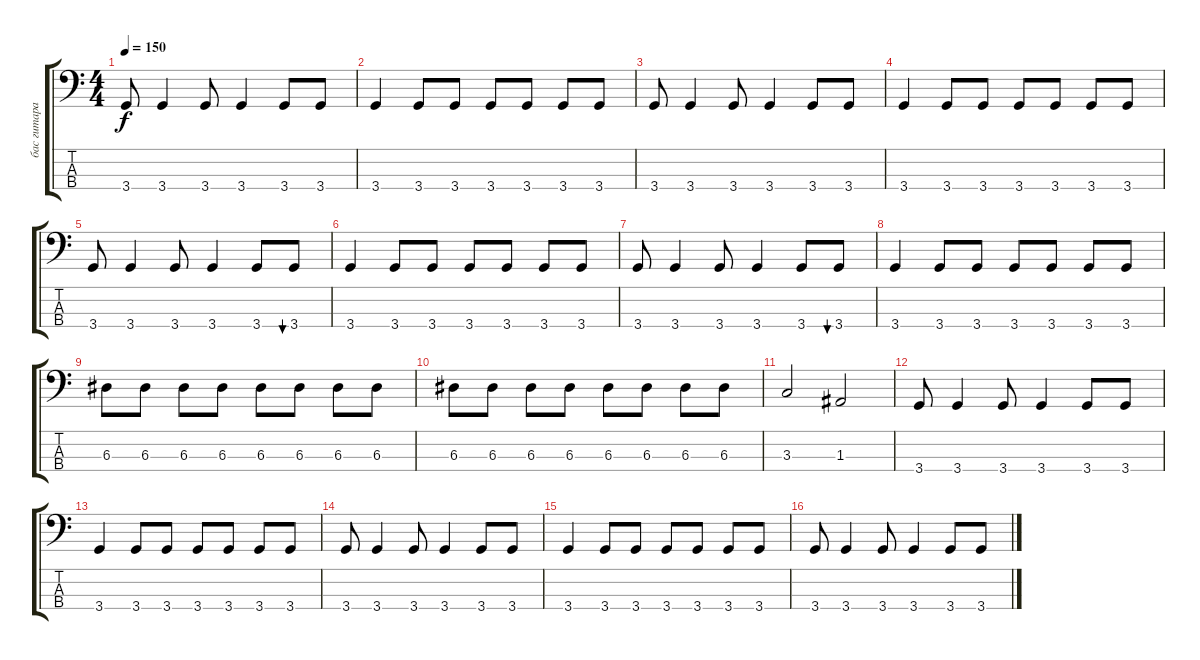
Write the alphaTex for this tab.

\track ("бас гитара" "бас гитара") {instrument electricbassfinger}
\staff {score tabs}
\tuning (G2 D2 A1 E1) {hide}
\ts (4 4)
\tempo 150
\clef f4
\ks c
3.4.8{dy f} 3.4.4 3.4.8 3.4.4 3.4.8 3.4.8 |
3.4.4 3.4.8 3.4.8 3.4.8 3.4.8 3.4.8 3.4.8 |
3.4.8 3.4.4 3.4.8 3.4.4 3.4.8 3.4.8 |
3.4.4 3.4.8 3.4.8 3.4.8 3.4.8 3.4.8 3.4.8 |
3.4.8 3.4.4 3.4.8 3.4.4 3.4.8 3.4.8{bu 60} |
3.4.4 3.4.8 3.4.8 3.4.8 3.4.8 3.4.8 3.4.8 |
3.4.8 3.4.4 3.4.8 3.4.4 3.4.8 3.4.8{bu 60} |
3.4.4 3.4.8 3.4.8 3.4.8 3.4.8 3.4.8 3.4.8 |
6.3.8 6.3.8 6.3.8 6.3.8 6.3.8 6.3.8 6.3.8 6.3.8 |
6.3.8 6.3.8 6.3.8 6.3.8 6.3.8 6.3.8 6.3.8 6.3.8 |
3.3.2 1.3.2 |
3.4.8 3.4.4 3.4.8 3.4.4 3.4.8 3.4.8 |
3.4.4 3.4.8 3.4.8 3.4.8 3.4.8 3.4.8 3.4.8 |
3.4.8 3.4.4 3.4.8 3.4.4 3.4.8 3.4.8 |
3.4.4 3.4.8 3.4.8 3.4.8 3.4.8 3.4.8 3.4.8 |
3.4.8 3.4.4 3.4.8 3.4.4 3.4.8 3.4.8
